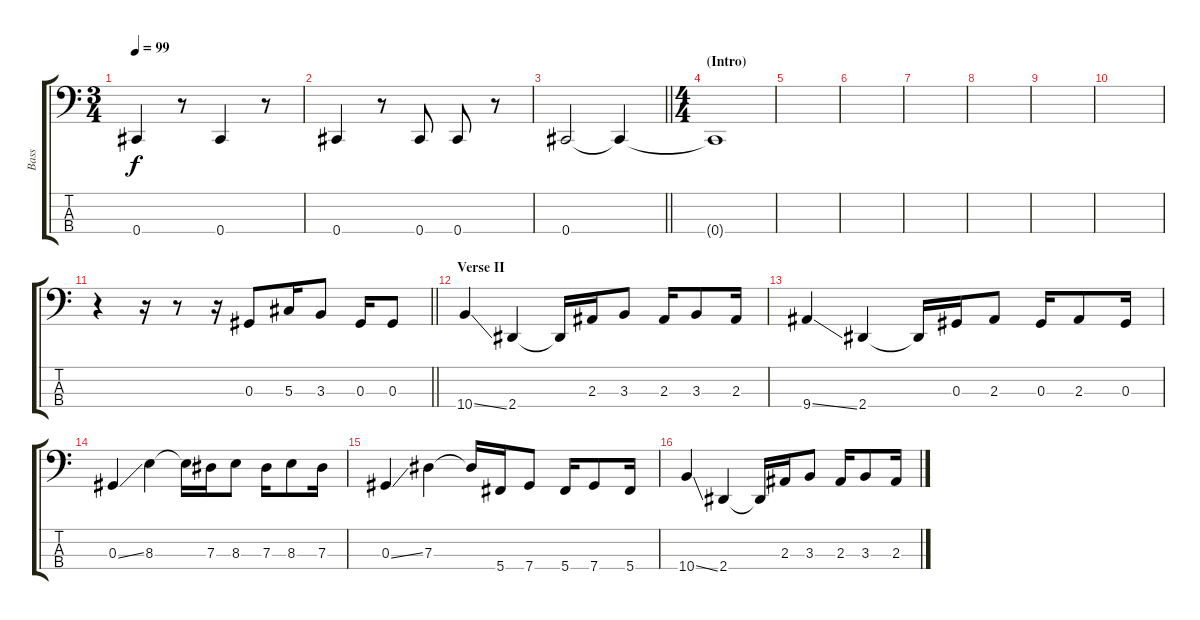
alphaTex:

\track ("Bass" "Bass") {instrument electricbasspick}
\staff {score tabs}
\tuning (Gb2 Db2 Ab1 Db1) {hide}
\ts (3 4)
\tempo 99
\clef f4
\ks c
0.4.4{dy f} r.8 0.4.4 r.8 |
0.4.4 r.8 0.4.8 0.4.8 r.8 |
\barLineRight lightlight
0.4.2 0.4{t}.4 |
\ts (4 4)
\section ("" "(Intro)")
0.4{t}.1 |
|
|
|
|
|
|
\barLineRight lightlight
r.4 r.16 r.8 r.16 0.3.8 5.3.16 3.3.8 0.3.16 0.3.8 |
\section ("" "Verse II")
10.4{ss}.4 2.4.4 2.4{t}.16 2.3.16 3.3.8 2.3.16 3.3.8 2.3.16 |
9.4{ss}.4 2.4.4 2.4{t}.16 0.3.16 2.3.8 0.3.16 2.3.8 0.3.16 |
0.3{ss}.4 8.3.4 8.3{t}.16 7.3.16 8.3.8 7.3.16 8.3.8 7.3.16 |
0.3{ss}.4 7.3.4 7.3{t}.16 5.4.16 7.4.8 5.4.16 7.4.8 5.4.16 |
10.4{ss}.4 2.4.4 2.4{t}.16 2.3.16 3.3.8 2.3.16 3.3.8 2.3.16
